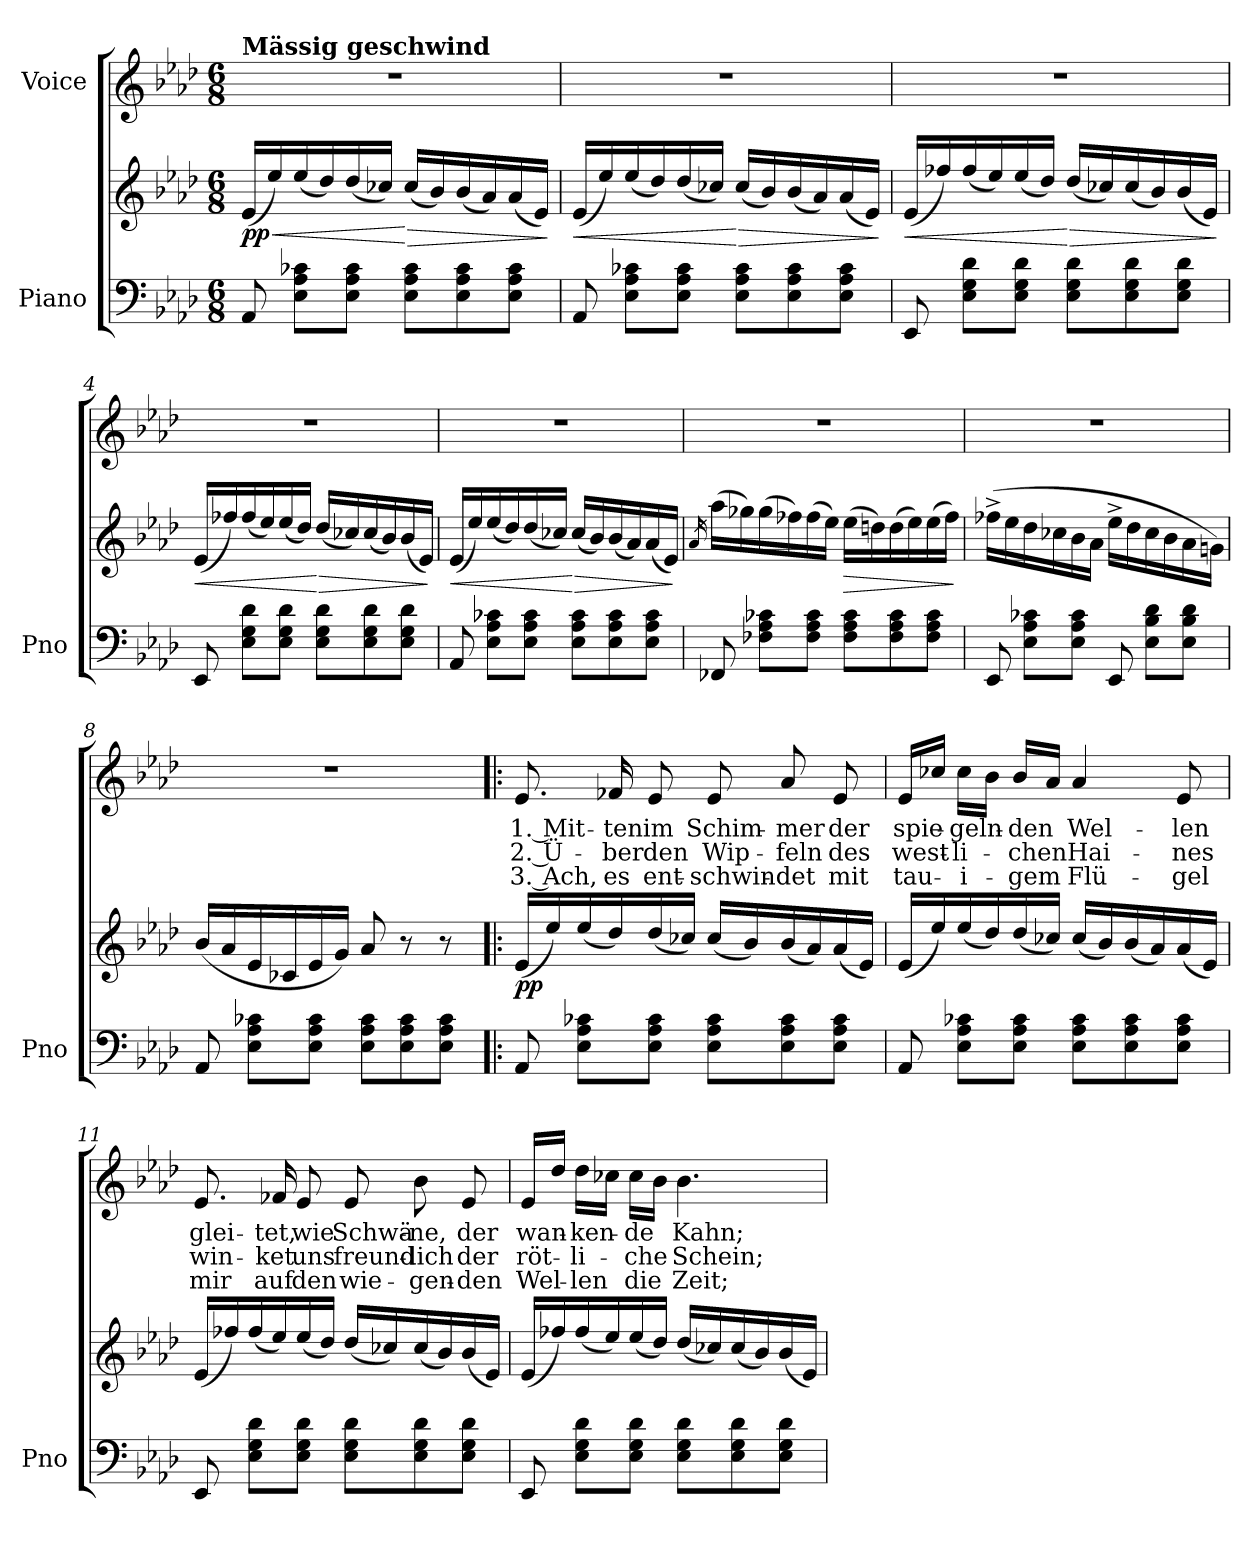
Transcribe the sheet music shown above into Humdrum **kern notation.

**kern	**kern	**dynam	**kern	**text	**text	**text
*part2	*part2	*part2	*part1	*part1	*part1	*part1
*staff3	*staff2	*staff2/3	*staff1	*staff1	*staff1	*staff1
*I"Piano	*	*	*I"Voice	*	*	*
*I'Pno	*	*	*	*	*	*
*clefF4	*clefG2	*	*clefG2	*	*	*
*k[b-e-a-d-]	*k[b-e-a-d-]	*	*k[b-e-a-d-]	*	*	*
*M6/8	*M6/8	*	*M6/8	*	*	*
=1	=1	=1	=1	=1	=1	=1
!	!	!	!LO:TX:a:B:t=Mässig geschwind	!	!	!
!	!	!LO:HP:b	!	!	!	!
!	!	!LO:DY:n=1:b	!	!	!	!
8AA-/	(16e-/LL	< pp	2.r	.	.	.
.	16ee-/)	.	.	.	.	.
8E-\ 8A-\ 8c-X\L	(16ee-/	.	.	.	.	.
.	16dd-/)	.	.	.	.	.
8E-\ 8A-\ 8c-\J	(16dd-/	.	.	.	.	.
.	16cc-X/JJ)	.	.	.	.	.
!	!	!LO:HP:n=1:b	!	!	!	!
8E-\ 8A-\ 8c-\L	(16cc-/LL	[ >	.	.	.	.
.	16b-/)	.	.	.	.	.
8E-\ 8A-\ 8c-\	(16b-/	.	.	.	.	.
.	16a-/)	.	.	.	.	.
8E-\ 8A-\ 8c-\J	(16a-/	.	.	.	.	.
.	16e-/JJ)	.	.	.	.	.
.	.	]	.	.	.	.
=2	=2	=2	=2	=2	=2	=2
!	!	!LO:HP:b	!	!	!	!
8AA-/	(16e-/LL	<	2.r	.	.	.
.	16ee-/)	.	.	.	.	.
8E-\ 8A-\ 8c-X\L	(16ee-/	.	.	.	.	.
.	16dd-/)	.	.	.	.	.
8E-\ 8A-\ 8c-\J	(16dd-/	.	.	.	.	.
.	16cc-X/JJ)	.	.	.	.	.
!	!	!LO:HP:n=1:b	!	!	!	!
8E-\ 8A-\ 8c-\L	(16cc-/LL	[ >	.	.	.	.
.	16b-/)	.	.	.	.	.
8E-\ 8A-\ 8c-\	(16b-/	.	.	.	.	.
.	16a-/)	.	.	.	.	.
8E-\ 8A-\ 8c-\J	(16a-/	.	.	.	.	.
.	16e-/JJ)	.	.	.	.	.
.	.	]	.	.	.	.
=3	=3	=3	=3	=3	=3	=3
!	!	!LO:HP:b	!	!	!	!
8EE-/	(16e-/LL	<	2.r	.	.	.
.	16ff-X/)	.	.	.	.	.
8E-\ 8G\ 8d-\L	(16ff-/	.	.	.	.	.
.	16ee-/)	.	.	.	.	.
8E-\ 8G\ 8d-\J	(16ee-/	.	.	.	.	.
.	16dd-/JJ)	.	.	.	.	.
!	!	!LO:HP:n=1:b	!	!	!	!
8E-\ 8G\ 8d-\L	(16dd-/LL	[ >	.	.	.	.
.	16cc-X/)	.	.	.	.	.
8E-\ 8G\ 8d-\	(16cc-/	.	.	.	.	.
.	16b-/)	.	.	.	.	.
8E-\ 8G\ 8d-\J	(16b-/	.	.	.	.	.
.	16e-/JJ)	.	.	.	.	.
.	.	]	.	.	.	.
=4	=4	=4	=4	=4	=4	=4
!	!	!LO:HP:b	!	!	!	!
8EE-/	(16e-/LL	<	2.r	.	.	.
.	16ff-X/)	.	.	.	.	.
8E-\ 8G\ 8d-\L	(16ff-/	.	.	.	.	.
.	16ee-/)	.	.	.	.	.
8E-\ 8G\ 8d-\J	(16ee-/	.	.	.	.	.
.	16dd-/JJ)	.	.	.	.	.
!	!	!LO:HP:n=1:b	!	!	!	!
8E-\ 8G\ 8d-\L	(16dd-/LL	[ >	.	.	.	.
.	16cc-X/)	.	.	.	.	.
8E-\ 8G\ 8d-\	(16cc-/	.	.	.	.	.
.	16b-/)	.	.	.	.	.
8E-\ 8G\ 8d-\J	(16b-/	.	.	.	.	.
.	16e-/JJ)	.	.	.	.	.
.	.	]	.	.	.	.
!!LO:LB:g=z
=5	=5	=5	=5	=5	=5	=5
!	!	!LO:HP:b	!	!	!	!
8AA-/	(16e-/LL	<	2.r	.	.	.
.	16ee-/)	.	.	.	.	.
8E-\ 8A-\ 8c-X\L	(16ee-/	.	.	.	.	.
.	16dd-/)	.	.	.	.	.
8E-\ 8A-\ 8c-\J	(16dd-/	.	.	.	.	.
.	16cc-X/JJ)	.	.	.	.	.
!	!	!LO:HP:n=1:b	!	!	!	!
8E-\ 8A-\ 8c-\L	(16cc-/LL	[ >	.	.	.	.
.	16b-/)	.	.	.	.	.
8E-\ 8A-\ 8c-\	(16b-/	.	.	.	.	.
.	16a-/)	.	.	.	.	.
8E-\ 8A-\ 8c-\J	(16a-/	.	.	.	.	.
.	16e-/JJ)	.	.	.	.	.
.	.	]	.	.	.	.
=6	=6	=6	=6	=6	=6	=6
.	16qa-/	.	.	.	.	.
8FF-X/	(16aa-\LL	.	2.r	.	.	.
.	16gg-X\)	.	.	.	.	.
8F-X\ 8A-\ 8c-X\L	(16gg-\	.	.	.	.	.
.	16ff-X\)	.	.	.	.	.
8F-\ 8A-\ 8c-\J	(16ff-\	.	.	.	.	.
.	16ee-\JJ)	.	.	.	.	.
!	!	!LO:HP:b	!	!	!	!
8F-\ 8A-\ 8c-\L	(16ee-\LL	>	.	.	.	.
.	16ddn\)	.	.	.	.	.
8F-\ 8A-\ 8c-\	(16dd\	.	.	.	.	.
.	16ee-\)	.	.	.	.	.
8F-\ 8A-\ 8c-\J	(16ee-\	.	.	.	.	.
.	16ff-\JJ)	.	.	.	.	.
.	.	]	.	.	.	.
=7	=7	=7	=7	=7	=7	=7
8EE-/	(16ff-X^\LL	.	2.r	.	.	.
.	16ee-\	.	.	.	.	.
8E-\ 8A-\ 8c-X\L	16dd-\	.	.	.	.	.
.	16cc-X\	.	.	.	.	.
8E-\ 8A-\ 8c-\J	16b-\	.	.	.	.	.
.	16a-\JJ	.	.	.	.	.
8EE-/	16ee-^\LL	.	.	.	.	.
.	16dd-\	.	.	.	.	.
8E-\ 8B-\ 8d-\L	16cc-\	.	.	.	.	.
.	16b-\	.	.	.	.	.
8E-\ 8B-\ 8d-\J	16a-\	.	.	.	.	.
.	16gn\JJ)	.	.	.	.	.
=8	=8	=8	=8	=8	=8	=8
8AA-/	(16b-/LL	.	2.r	.	.	.
.	16a-/	.	.	.	.	.
8E-\ 8A-\ 8c-X\L	16e-/	.	.	.	.	.
.	16c-X/	.	.	.	.	.
8E-\ 8A-\ 8c-\J	16e-/	.	.	.	.	.
.	16g/JJ)	.	.	.	.	.
8E-\ 8A-\ 8c-\L	8a-/	.	.	.	.	.
8E-\ 8A-\ 8c-\	8r	.	.	.	.	.
8E-\ 8A-\ 8c-\J	8r	.	.	.	.	.
!!LO:LB:g=z
=9!|:	=9!|:	=9!|:	=9!|:	=9!|:	=9!|:	=9!|:
!	!	!LO:DY:b	!	!LO:LY:b	!LO:LY:b	!LO:LY:b
8AA-/	(16e-/LL	pp	8.e-/	1. Mit-	2. Ü-	3. Ach,
.	16ee-/)	.	.	.	.	.
8E-\ 8A-\ 8c-X\L	(16ee-/	.	.	.	.	.
!	!	!	!	!LO:LY:b	!LO:LY:b	!LO:LY:b
.	16dd-/)	.	16f-X/	-ten	-ber	es
!	!	!	!	!LO:LY:b	!LO:LY:b	!LO:LY:b
8E-\ 8A-\ 8c-\J	(16dd-/	.	8e-/	im	den	ent-
.	16cc-X/JJ)	.	.	.	.	.
!	!	!	!	!LO:LY:b	!LO:LY:b	!LO:LY:b
8E-\ 8A-\ 8c-\L	(16cc-/LL	.	8e-/	Schim-	Wip-	-schwin-
.	16b-/)	.	.	.	.	.
!	!	!	!	!LO:LY:b	!LO:LY:b	!LO:LY:b
8E-\ 8A-\ 8c-\	(16b-/	.	8a-/	-mer	-feln	-det
.	16a-/)	.	.	.	.	.
!	!	!	!	!LO:LY:b	!LO:LY:b	!LO:LY:b
8E-\ 8A-\ 8c-\J	(16a-/	.	8e-/	der	des	mit
.	16e-/JJ)	.	.	.	.	.
=10	=10	=10	=10	=10	=10	=10
!	!	!	!	!LO:LY:b	!LO:LY:b	!LO:LY:b
8AA-/	(16e-/LL	.	16e-/LL	spie-	west-	tau-
.	16ee-/)	.	16cc-X/JJ	.	.	.
!	!	!	!	!LO:LY:b	!LO:LY:b	!LO:LY:b
8E-\ 8A-\ 8c-X\L	(16ee-/	.	16cc-\LL	-geln-	-li-	-i-
.	16dd-/)	.	16b-\JJ	.	.	.
!	!	!	!	!LO:LY:b	!LO:LY:b	!LO:LY:b
8E-\ 8A-\ 8c-\J	(16dd-/	.	16b-/LL	-den	-chen	-gem
.	16cc-X/JJ)	.	16a-/JJ	.	.	.
!	!	!	!	!LO:LY:b	!LO:LY:b	!LO:LY:b
8E-\ 8A-\ 8c-\L	(16cc-/LL	.	4a-/	Wel-	Hai-	Flü-
.	16b-/)	.	.	.	.	.
8E-\ 8A-\ 8c-\	(16b-/	.	.	.	.	.
.	16a-/)	.	.	.	.	.
!	!	!	!	!LO:LY:b	!LO:LY:b	!LO:LY:b
8E-\ 8A-\ 8c-\J	(16a-/	.	8e-/	-len	-nes	-gel
.	16e-/JJ)	.	.	.	.	.
=11	=11	=11	=11	=11	=11	=11
!	!	!	!	!LO:LY:b	!LO:LY:b	!LO:LY:b
8EE-/	(16e-/LL	.	8.e-/	glei-	win-	mir
.	16ff-X/)	.	.	.	.	.
8E-\ 8G\ 8d-\L	(16ff-/	.	.	.	.	.
!	!	!	!	!LO:LY:b	!LO:LY:b	!LO:LY:b
.	16ee-/)	.	16f-X/	-tet,	-ket	auf
!	!	!	!	!LO:LY:b	!LO:LY:b	!LO:LY:b
8E-\ 8G\ 8d-\J	(16ee-/	.	8e-/	wie	uns	den
.	16dd-/JJ)	.	.	.	.	.
!	!	!	!	!LO:LY:b	!LO:LY:b	!LO:LY:b
8E-\ 8G\ 8d-\L	(16dd-/LL	.	8e-/	Schwä-	freund-	wie-
.	16cc-X/)	.	.	.	.	.
!	!	!	!	!LO:LY:b	!LO:LY:b	!LO:LY:b
8E-\ 8G\ 8d-\	(16cc-/	.	8b-\	-ne,	-lich	-gen-
.	16b-/)	.	.	.	.	.
!	!	!	!	!LO:LY:b	!LO:LY:b	!LO:LY:b
8E-\ 8G\ 8d-\J	(16b-/	.	8e-/	der	der	-den
.	16e-/JJ)	.	.	.	.	.
!!LO:LB:g=z
=12	=12	=12	=12	=12	=12	=12
!	!	!	!	!LO:LY:b	!LO:LY:b	!LO:LY:b
8EE-/	(16e-/LL	.	16e-/LL	wan-	röt-	Wel-
.	16ff-X/)	.	16dd-/JJ	.	.	.
!	!	!	!	!LO:LY:b	!LO:LY:b	!LO:LY:b
8E-\ 8G\ 8d-\L	(16ff-/	.	16dd-\LL	-ken-	-li-	-len
.	16ee-/)	.	16cc-X\JJ	.	.	.
!	!	!	!	!LO:LY:b	!LO:LY:b	!LO:LY:b
8E-\ 8G\ 8d-\J	(16ee-/	.	16cc-\LL	-de	-che	die
.	16dd-/JJ)	.	16b-\JJ	.	.	.
!	!	!	!	!LO:LY:b	!LO:LY:b	!LO:LY:b
8E-\ 8G\ 8d-\L	(16dd-/LL	.	4.b-\	Kahn;	Schein;	Zeit;
.	16cc-X/)	.	.	.	.	.
8E-\ 8G\ 8d-\	(16cc-/	.	.	.	.	.
.	16b-/)	.	.	.	.	.
8E-\ 8G\ 8d-\J	(16b-/	.	.	.	.	.
.	16e-/JJ)	.	.	.	.	.
=	=	=	=	=	=	=
*-	*-	*-	*-	*-	*-	*-
